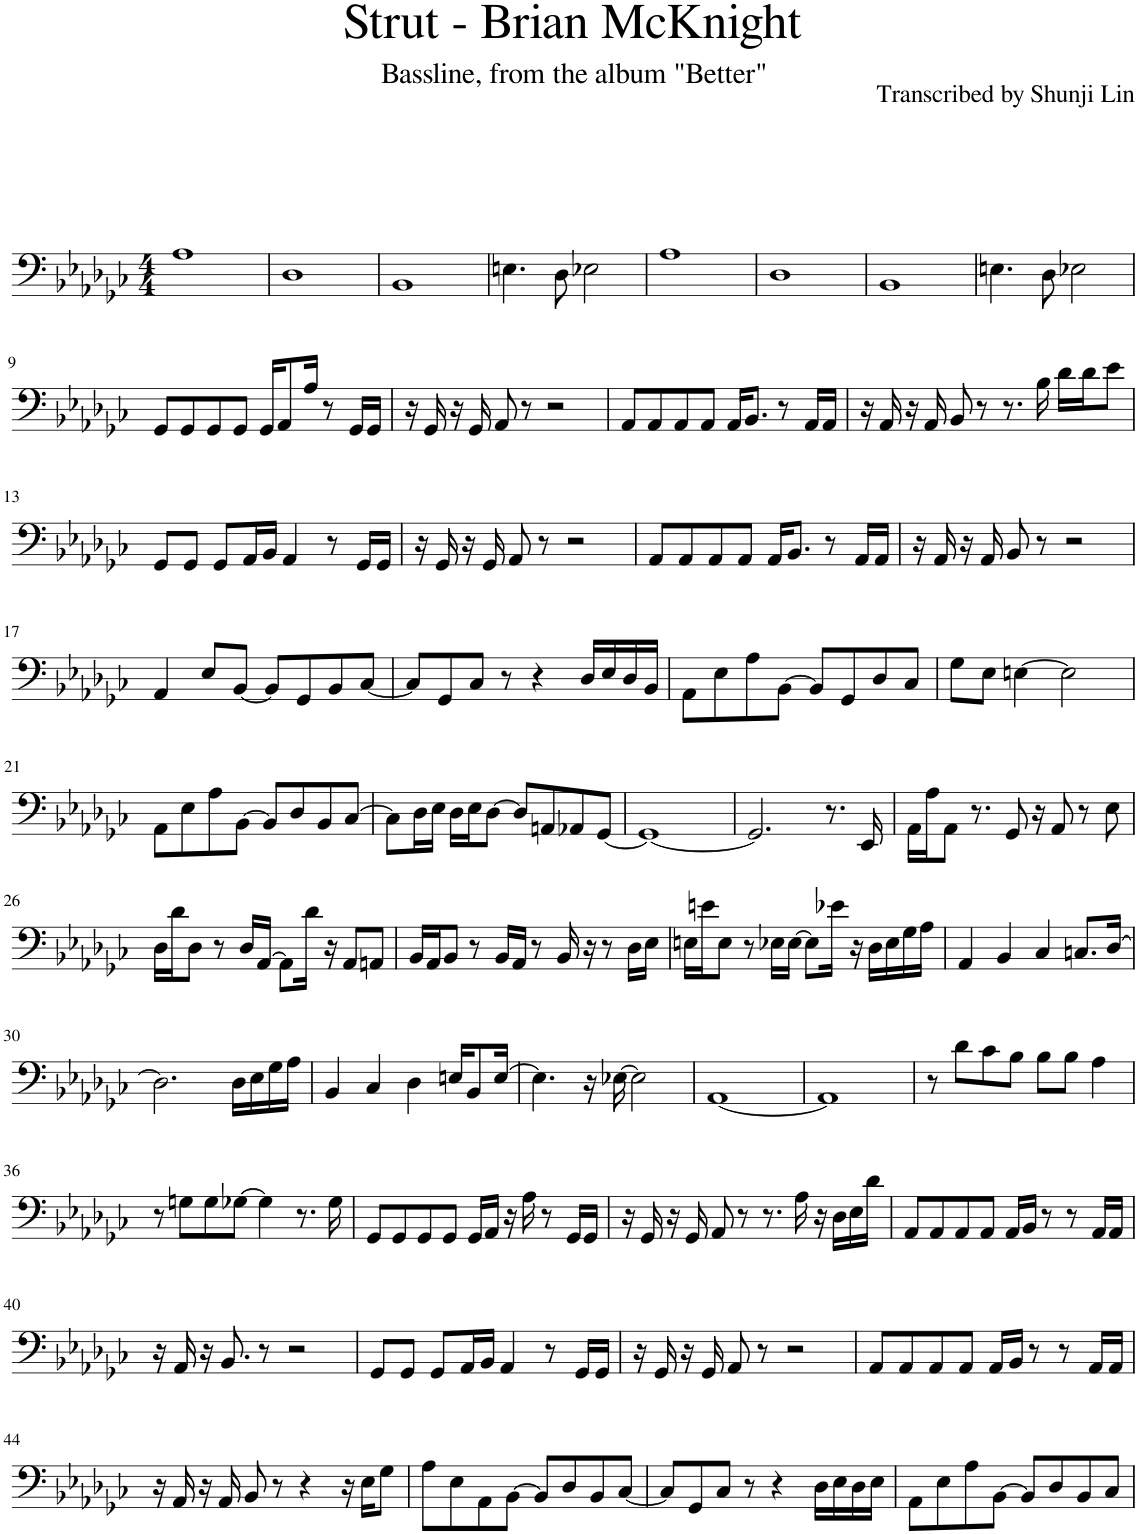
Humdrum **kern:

**kern
*part1
*staff1
*I"Piano
*I'Pno.
*clefF4
*k[b-e-a-d-g-c-]
*M4/4
=1
1A-
=2
1D-
=3
1BB-
=4
4.En\
8D-\
2E-X\
=5
1A-
=6
1D-
=7
1BB-
=8
4.En\
8D-\
2E-X\
!!LO:LB:g=z
=9
8GG-/L
8GG-/
8GG-/
8GG-/J
16GG-/KL
8AA-/
16A-/Jk
8r
16GG-/LL
16GG-/JJ
=10
16r
16GG-/
16r
16GG-/
8AA-/
8r
2r
=11
8AA-/L
8AA-/
8AA-/
8AA-/J
16AA-/KL
8.BB-/J
8r
16AA-/LL
16AA-/JJ
=12
16r
16AA-/
16r
16AA-/
8BB-/
8r
8.r
16B-\
16d-\LL
16d-\J
8e-\J
!!LO:LB:g=z
=13
8GG-/L
8GG-/J
8GG-/L
16AA-/L
16BB-/JJ
4AA-/
8r
16GG-/LL
16GG-/JJ
=14
16r
16GG-/
16r
16GG-/
8AA-/
8r
2r
=15
8AA-/L
8AA-/
8AA-/
8AA-/J
16AA-/KL
8.BB-/J
8r
16AA-/LL
16AA-/JJ
=16
16r
16AA-/
16r
16AA-/
8BB-/
8r
2r
!!LO:LB:g=z
=17
4AA-/
8E-/L
[8BB-/J
8BB-/L]
8GG-/
8BB-/
[8C-/J
=18
8C-/L]
8GG-/
8C-/J
8r
4r
16D-/LL
16E-/
16D-/
16BB-/JJ
=19
8AA-\L
8E-\
8A-\
[8BB-\J
8BB-/L]
8GG-/
8D-/
8C-/J
=20
8G-\L
8E-\J
[4En\
2E\]
!!LO:LB:g=z
=21
8AA-\L
8E-\
8A-\
[8BB-\J
8BB-/L]
8D-/
8BB-/
[8C-/J
=22
8C-\L]
16D-\L
16E-\JJ
16D-\LL
16E-\J
[8D-\J
8D-/L]
8AAn/
8AA-X/
[8GG-/J
=23
1GG-_
=24
2.GG-/]
8.r
16EE-/
=25
16AA-\LL
16A-\J
8AA-\J
8.r
8GG-/
16r
8AA-/
8r
8E-\
!!LO:LB:g=z
=26
16D-\LL
16d-\J
8D-\J
8r
16D-/LL
[16AA-/JJ
8AA-\L]
16d-\Jk
16r
8AA-/L
8AAn/J
=27
16BB-/LL
16AA-/J
8BB-/J
8r
16BB-/LL
16AA-/JJ
8r
16BB-/
16r
8r
16D-\LL
16E-\JJ
=28
16En\LL
16en\J
8E\J
8r
16E-X\LL
[16E-\JJ
8E-\L]
16e-X\Jk
16r
16D-\LL
16E-\
16G-\
16A-\JJ
=29
4AA-/
4BB-/
4C-/
8.Cn/L
[16D-/Jk
!!LO:LB:g=z
=30
2.D-\]
16D-\LL
16E-\
16G-\
16A-\JJ
=31
4BB-/
4C-/
4D-\
16En/KL
8BB-/
[16E/Jk
=32
4.E\]
16r
[16E-X\
2E-\]
=33
[1AA-
=34
1AA-]
=35
8r
8d-\L
8c-\
8B-\J
8B-\L
8B-\J
4A-\
!!LO:LB:g=z
=36
8r
8Gn\L
8G\
[8G-X\J
4G-\]
8.r
16G-\
=37
8GG-/L
8GG-/
8GG-/
8GG-/J
16GG-/LL
16AA-/JJ
16r
16A-\
8r
16GG-/LL
16GG-/JJ
=38
16r
16GG-/
16r
16GG-/
8AA-/
8r
8.r
16A-\
16r
16D-\LL
16E-\
16d-\JJ
=39
8AA-/L
8AA-/
8AA-/
8AA-/J
16AA-/LL
16BB-/JJ
8r
8r
16AA-/LL
16AA-/JJ
!!LO:LB:g=z
=40
16r
16AA-/
16r
8.BB-/
8r
2r
=41
8GG-/L
8GG-/J
8GG-/L
16AA-/L
16BB-/JJ
4AA-/
8r
16GG-/LL
16GG-/JJ
=42
16r
16GG-/
16r
16GG-/
8AA-/
8r
2r
=43
8AA-/L
8AA-/
8AA-/
8AA-/J
16AA-/LL
16BB-/JJ
8r
8r
16AA-/LL
16AA-/JJ
!!LO:LB:g=z
=44
16r
16AA-/
16r
16AA-/
8BB-/
8r
4r
16r
16E-\KL
8G-\J
=45
8A-\L
8E-\
8AA-\
[8BB-\J
8BB-/L]
8D-/
8BB-/
[8C-/J
=46
8C-/L]
8GG-/
8C-/J
8r
4r
16D-\LL
16E-\
16D-\
16E-\JJ
=47
8AA-\L
8E-\
8A-\
[8BB-\J
8BB-/L]
8D-/
8BB-/
8C-/J
=
*-
